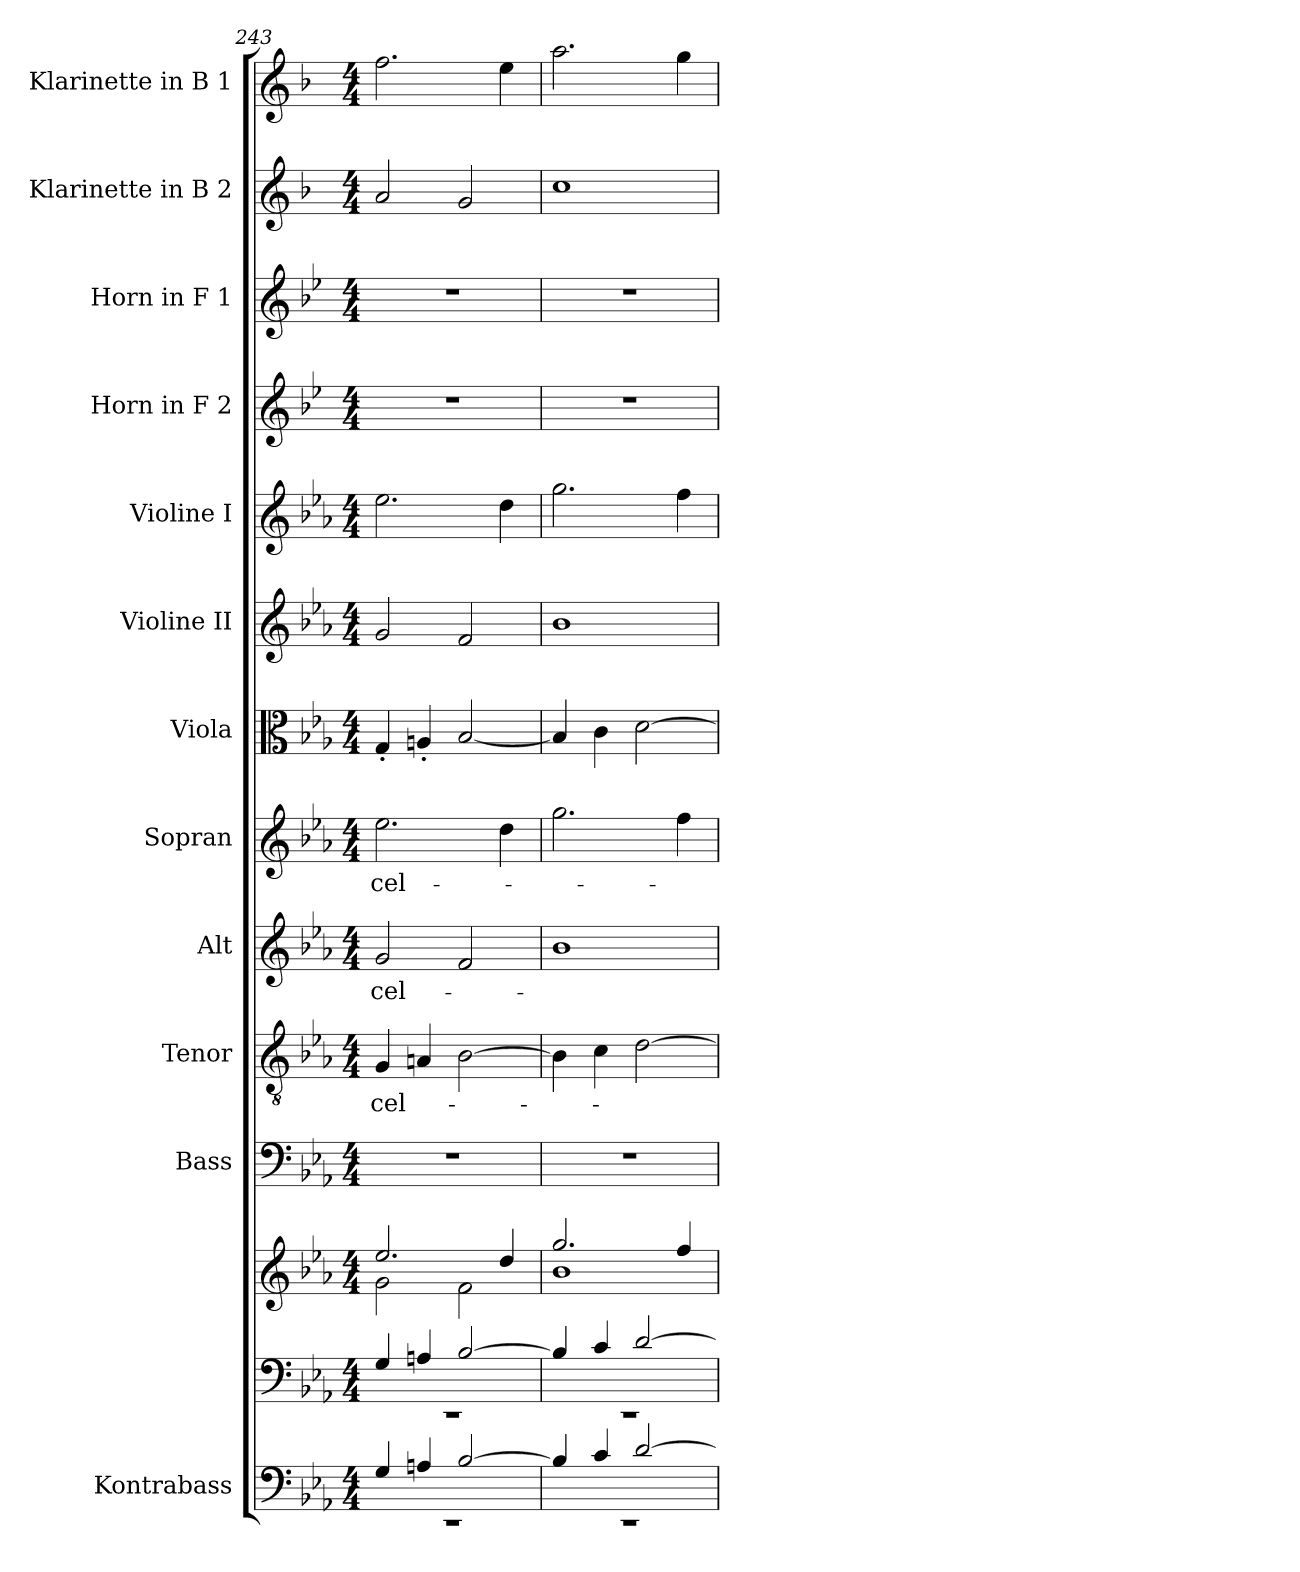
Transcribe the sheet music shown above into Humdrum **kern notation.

**kern	**kern	**kern	**kern	**kern	**text	**kern	**text	**kern	**text	**kern	**kern	**kern	**kern	**kern	**kern	**kern
*part13	*part12	*part12	*part11	*part10	*part10	*part9	*part9	*part8	*part8	*part7	*part6	*part5	*part4	*part3	*part2	*part1
*staff14	*staff13	*staff12	*staff11	*staff10	*staff10	*staff9	*staff9	*staff8	*staff8	*staff7	*staff6	*staff5	*staff4	*staff3	*staff2	*staff1
*I"Kontrabass	*	*	*I"Bass	*I"Tenor	*	*I"Alt	*	*I"Sopran	*	*I"Viola	*I"Violine II	*I"Violine I	*I"Horn in F 2	*I"Horn in F 1	*I"Klarinette in B 2	*I"Klarinette in B 1
*I'Kb.	*	*	*I'B	*I'T	*	*I'A	*	*I'S	*	*I'Vla.	*I'Vl. II	*I'Vl. I	*I'Hrn. 2	*I'Hrn. 1	*	*
*clefF4	*clefF4	*clefG2	*clefF4	*clefGv2	*	*clefG2	*	*clefG2	*	*clefC3	*clefG2	*clefG2	*clefG2	*clefG2	*clefG2	*clefG2
*ITrd7c12	*	*	*	*	*	*	*	*	*	*	*	*	*ITrd4c7	*ITrd4c7	*ITrd1c2	*ITrd1c2
*k[b-e-a-]	*k[b-e-a-]	*k[b-e-a-]	*k[b-e-a-]	*k[b-e-a-]	*	*k[b-e-a-]	*	*k[b-e-a-]	*	*k[b-e-a-]	*k[b-e-a-]	*k[b-e-a-]	*k[b-e-a-]	*k[b-e-a-]	*k[b-e-a-]	*k[b-e-a-]
*E-:	*E-:	*E-:	*E-:	*E-:	*	*E-:	*	*E-:	*	*E-:	*E-:	*E-:	*E-:	*E-:	*E-:	*E-:
*M4/4	*M4/4	*M4/4	*M4/4	*M4/4	*	*M4/4	*	*M4/4	*	*M4/4	*M4/4	*M4/4	*M4/4	*M4/4	*M4/4	*M4/4
=243	=243	=243	=243	=243	=243	=243	=243	=243	=243	=243	=243	=243	=243	=243	=243	=243
*^	*^	*^	*	*	*	*	*	*	*	*	*	*	*	*	*	*
!	!	!	!	!	!	!	!	!LO:LY:b	!	!LO:LY:b	!	!LO:LY:b	!	!	!	!	!	!	!
4GG/	1rEE	4G/	1rEE	2.ee-/	2g\	1r	4G/	-cel-	2g/	-cel-	2.ee-\	-cel-	4G'</	2g/	2.ee-\	1r	1r	2g/	2.ee-\
4AAn/	.	4An/	.	.	.	.	4An/	.	.	.	.	.	4An'</	.	.	.	.	.	.
[>2BB-/	.	[>2B-/	.	.	2f\	.	[2B-\	.	2f/	.	.	.	[2B-/	2f/	.	.	.	2f/	.
.	.	.	.	4dd/	.	.	.	.	.	.	4dd\	.	.	.	4dd\	.	.	.	4dd\
=244	=244	=244	=244	=244	=244	=244	=244	=244	=244	=244	=244	=244	=244	=244	=244	=244	=244	=244	=244
4BB-/]	1rEE	4B-/]	1rEE	2.gg/	1b-	1r	4B-\]	.	1b-	.	2.gg\	.	4B-/]	1b-	2.gg\	1r	1r	1b-	2.gg\
4C/	.	4c/	.	.	.	.	4c\	.	.	.	.	.	4c\	.	.	.	.	.	.
[>2D/	.	[>2d/	.	.	.	.	[2d\	.	.	.	.	.	[2d\	.	.	.	.	.	.
.	.	.	.	4ff/	.	.	.	.	.	.	4ff\	.	.	.	4ff\	.	.	.	4ff\
*v	*v	*	*	*	*	*	*	*	*	*	*	*	*	*	*	*	*	*	*
*	*v	*v	*	*	*	*	*	*	*	*	*	*	*	*	*	*	*	*
*	*	*v	*v	*	*	*	*	*	*	*	*	*	*	*	*	*	*
=	=	=	=	=	=	=	=	=	=	=	=	=	=	=	=	=
*-	*-	*-	*-	*-	*-	*-	*-	*-	*-	*-	*-	*-	*-	*-	*-	*-
